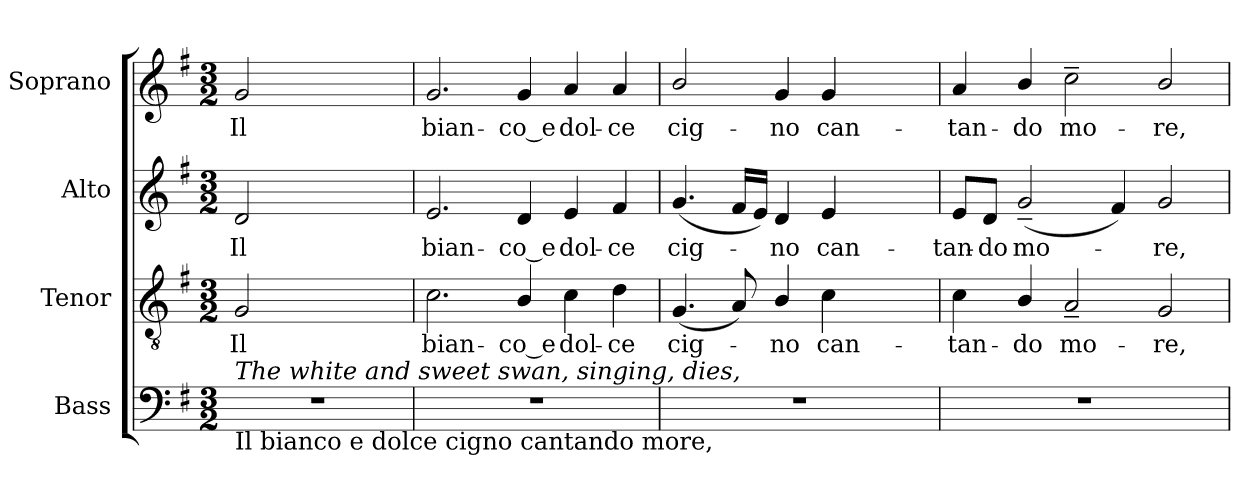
**kern	**kern	**text	**kern	**text	**kern	**text
*part4	*part3	*part3	*part2	*part2	*part1	*part1
*staff4	*staff3	*staff3	*staff2	*staff2	*staff1	*staff1
*I"Bass	*I"Tenor	*	*I"Alto	*	*I"Soprano	*
*I'B.	*I'T.	*	*I'A.	*	*I'S.	*
!!LO:PB:g=z
*clefF4	*clefGv2	*	*clefG2	*	*clefG2	*
*	*ITrd7c12	*	*	*	*	*
*k[f#]	*k[f#]	*	*k[f#]	*	*k[f#]	*
*G:	*G:	*	*G:	*	*G:	*
*M3/2	*M3/2	*	*M3/2	*	*M3/2	*
=1	=1	=1	=1	=1	=1	=1
!LO:N:vis=1	!	!	!	!	!	!
!	!	!LO:LY:b:color=#000000	!	!	!	!
!	!	!	!	!LO:LY:b:color=#000000	!	!
!LO:TX:b:t=Il bianco e dolce cigno cantando more,	!	!	!	!	!	!
!LO:TX:i:t=The white and sweet swan, singing, dies,	!	!	!	!	!	!
!	!	!	!	!	!	!LO:LY:b:color=#000000
1.r	2GGi/	Il	2di/	Il	2gi/	Il
.	1ryy	.	1ryy	.	1ryy	.
=1	=1	=1	=1	=1	=1	=1
!LO:N:vis=1	!	!	!	!	!	!
!	!	!LO:LY:b:color=#000000	!	!	!	!
!	!	!	!	!LO:LY:b:color=#000000	!	!
!	!	!	!	!	!	!LO:LY:b:color=#000000
1.r	2.Ci\	bian-	2.ei/	bian-	2.gi/	bian-
!	!	!LO:LY:b:color=#000000	!	!	!	!
!	!	!	!	!LO:LY:b:color=#000000	!	!
!	!	!	!	!	!	!LO:LY:b:color=#000000
.	4BBi/	-co_e	4di/	-co_e	4gi/	-co_e
!	!	!LO:LY:b:color=#000000	!	!	!	!
!	!	!	!	!LO:LY:b:color=#000000	!	!
!	!	!	!	!	!	!LO:LY:b:color=#000000
.	4Ci\	dol-	4ei/	dol-	4ai/	dol-
!	!	!LO:LY:b:color=#000000	!	!	!	!
!	!	!	!	!LO:LY:b:color=#000000	!	!
!	!	!	!	!	!	!LO:LY:b:color=#000000
.	4Di\	-ce	4f#i/	-ce	4ai/	-ce
=2	=2	=2	=2	=2	=2	=2
!	!	!LO:LY:b:color=#000000	!	!	!	!
!	!	!	!	!LO:LY:b:color=#000000	!	!
!	!	!	!	!	!	!LO:LY:b:color=#000000
1.r	(4.GGi/	cig-	(4.gi/	cig-	2bi/	cig-
.	8AAi/)	.	16f#i/LL	.	.	.
.	.	.	16ei/JJ)	.	.	.
!	!	!LO:LY:b:color=#000000	!	!	!	!
!	!	!	!	!LO:LY:b:color=#000000	!	!
!	!	!	!	!	!	!LO:LY:b:color=#000000
.	4BBi/	-no	4di/	-no	4gi/	-no
!	!	!LO:LY:b:color=#000000	!	!	!	!
!	!	!	!	!LO:LY:b:color=#000000	!	!
!	!	!	!	!	!	!LO:LY:b:color=#000000
.	4Ci\	can-	4ei/	can-	4gi/	can-
.	2ryy	.	2ryy	.	2ryy	.
=3	=3	=3	=3	=3	=3	=3
!LO:N:vis=1	!	!	!	!	!	!
!	!	!LO:LY:b:color=#000000	!	!	!	!
!	!	!	!	!LO:LY:b:color=#000000	!	!
!	!	!	!	!	!	!LO:LY:b:color=#000000
1.r	4Ci\	-tan-	8ei/L	-tan-	4ai/	-tan-
!	!	!	!	!LO:LY:b:color=#000000	!	!
.	.	.	8di/J	-do	.	.
!	!	!LO:LY:b:color=#000000	!	!	!	!
!	!	!	!	!LO:LY:b:color=#000000	!	!
!	!	!	!	!	!	!LO:LY:b:color=#000000
.	4BBi/	-do	(2g~i/	mo-	4bi/	-do
!	!	!LO:LY:b:color=#000000	!	!	!	!
!	!	!	!	!	!	!LO:LY:b:color=#000000
.	2AA~i/	mo-	.	.	2cc~i\	mo-
.	.	.	4f#i/)	.	.	.
!	!	!LO:LY:b:color=#000000	!	!	!	!
!	!	!	!	!LO:LY:b:color=#000000	!	!
!	!	!	!	!	!	!LO:LY:b:color=#000000
.	2GGi/	-re,	2gi/	-re,	2bi/	-re,
=	=	=	=	=	=	=
*-	*-	*-	*-	*-	*-	*-
